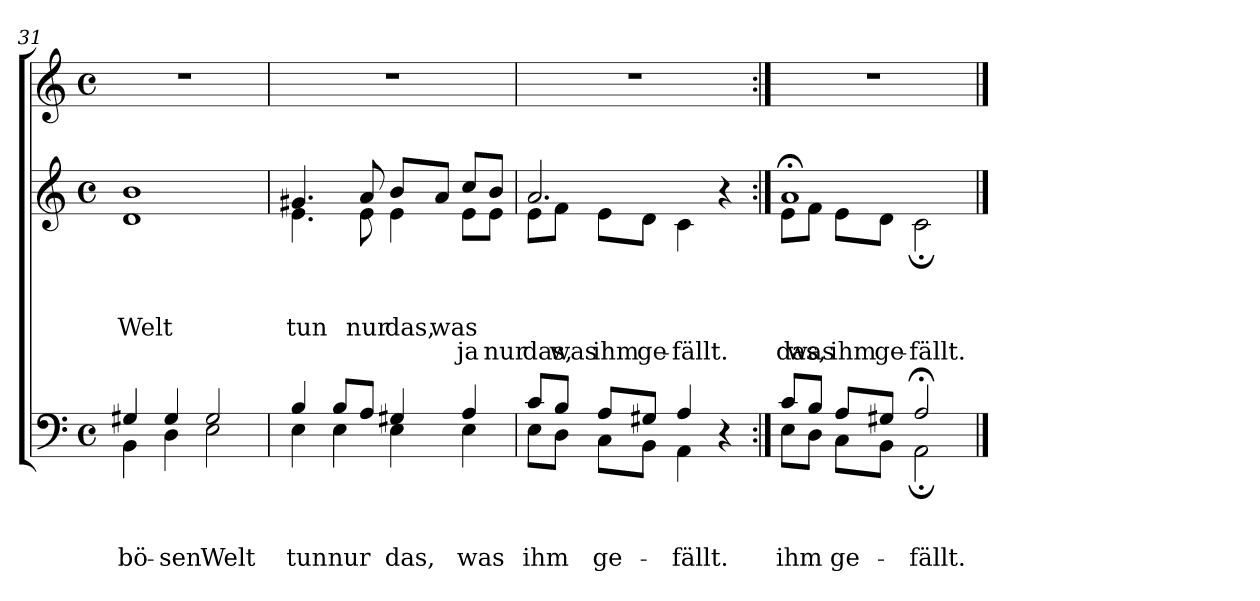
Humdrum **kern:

**kern	**text	**text	**text	**kern	**text	**text	**text	**text	**kern
*part3	*part3	*part3	*part3	*part2	*part2	*part2	*part2	*part2	*part1
*staff3	*staff3	*staff3	*staff3	*staff2	*staff2	*staff2	*staff2	*staff2	*staff1
*clefF4	*	*	*	*clefG2	*	*	*	*	*clefG2
*k[]	*	*	*	*k[]	*	*	*	*	*k[]
*C:	*	*	*	*C:	*	*	*	*	*C:
*M4/4	*	*	*	*M4/4	*	*	*	*	*M4/4
*met(c)	*	*	*	*met(c)	*	*	*	*	*met(c)
=31	=31	=31	=31	=31	=31	=31	=31	=31	=31
!	!	!	!LO:LY:a	!	!	!	!	!	!
*^	*	*	*	*	*	*	*	*	*
!	!	!	!	!	!	!	!	!LO:LY:b	!	!
*	*	*	*	*	*^	*	*	*	*	*
4G#X/	4BB\	.	.	bö-	1b	1d	.	.	Welt	.	1r
!	!	!	!	!LO:LY:a	!	!	!	!	!	!	!
4G#/	4D\	.	.	-sen	.	.	.	.	.	.	.
!	!	!	!	!LO:LY:a	!	!	!	!	!	!	!
2G#/	2E\	.	.	Welt	.	.	.	.	.	.	.
=32	=32	=32	=32	=32	=32	=32	=32	=32	=32	=32	=32
!	!	!	!	!LO:LY:a	!	!	!	!	!	!	!
!	!	!	!	!	!	!	!	!	!LO:LY:b	!	!
4B/	4E\	.	.	tun	4.g#X/	4.e\	.	.	tun	.	1r
!	!	!	!	!LO:LY:a	!	!	!	!	!	!	!
8B/L	4E\	.	.	nur	.	.	.	.	.	.	.
!	!	!	!	!	!	!	!	!	!LO:LY:b	!	!
8A/J	.	.	.	.	8a/	8e\	.	.	nur	.	.
!	!	!	!	!LO:LY:a	!	!	!	!	!	!	!
!	!	!	!	!	!	!	!	!	!LO:LY:b	!	!
4G#X/	4E\	.	.	das,	8b/L	4e\	.	.	das,	.	.
!	!	!	!	!	!	!	!	!	!LO:LY:b	!	!
.	.	.	.	.	8a/J	.	.	.	was	.	.
!	!	!	!	!LO:LY:a	!	!	!	!	!	!	!
!	!	!	!	!	!	!	!	!	!LO:LY:b	!	!
!	!	!	!	!	!	!	!	!	!	!LO:LY:b	!
4A/	4E\	.	.	was	8cc/L	8e\L	.	.	.	ja	.
!	!	!	!	!	!	!	!	!	!LO:LY:b	!	!
!	!	!	!	!	!	!	!	!	!	!LO:LY:b	!
.	.	.	.	.	8b/J	8e\J	.	.	.	nur	.
!!LO:LB:g=z
=33	=33	=33	=33	=33	=33	=33	=33	=33	=33	=33	=33
!	!	!	!	!LO:LY:a	!	!	!	!	!	!	!
!	!	!	!	!	!	!	!	!	!LO:LY:b	!	!
!	!	!	!	!	!	!	!	!	!	!LO:LY:b	!
8c/L	8E\L	.	.	ihm	2.a/	8e\L	.	.	.	das,	1r
!	!	!	!	!	!	!	!	!	!	!LO:LY:b	!
8B/J	8D\J	.	.	.	.	8f\J	.	.	.	was	.
!	!	!	!	!LO:LY:a	!	!	!	!	!	!	!
!	!	!	!	!	!	!	!	!	!	!LO:LY:b	!
8A/L	8C\L	.	.	ge-	.	8e\L	.	.	.	ihm	.
!	!	!	!	!	!	!	!	!	!	!LO:LY:b	!
8G#X/J	8BB\J	.	.	.	.	8d\J	.	.	.	ge-	.
!	!	!	!	!LO:LY:a	!	!	!	!	!	!	!
!	!	!	!	!	!	!	!	!	!	!LO:LY:b	!
4A/	4AA\	.	.	-fällt.	.	4c\	.	.	.	-fällt.	.
4r	4ryy	.	.	.	4r	4ryy	.	.	.	.	.
=34:|!	=34:|!	=34:|!	=34:|!	=34:|!	=34:|!	=34:|!	=34:|!	=34:|!	=34:|!	=34:|!	=34:|!
!	!	!	!	!LO:LY:a	!	!	!	!	!	!	!
!	!	!	!	!	!	!	!	!	!LO:LY:b	!	!
!	!	!	!	!	!	!	!	!	!	!LO:LY:b	!
8c/L	8E\L	.	.	ihm	1a;<	8e\L	.	.	.	das,	1r
!	!	!	!	!	!	!	!	!	!	!LO:LY:b	!
8B/J	8D\J	.	.	.	.	8f\J	.	.	.	was	.
!	!	!	!	!LO:LY:a	!	!	!	!	!	!	!
!	!	!	!	!	!	!	!	!	!	!LO:LY:b	!
8A/L	8C\L	.	.	ge-	.	8e\L	.	.	.	ihm	.
!	!	!	!	!	!	!	!	!	!	!LO:LY:b	!
8G#X/J	8BB\J	.	.	.	.	8d\J	.	.	.	ge-	.
!	!	!	!	!LO:LY:a	!	!	!	!	!	!	!
!	!	!	!	!	!	!	!	!	!	!LO:LY:b	!
2A;</	2AA;\	.	.	-fällt.	.	2c;\	.	.	.	-fällt.	.
*v	*v	*	*	*	*	*	*	*	*	*	*
*	*	*	*	*v	*v	*	*	*	*	*
==	==	==	==	==	==	==	==	==	==
*-	*-	*-	*-	*-	*-	*-	*-	*-	*-
